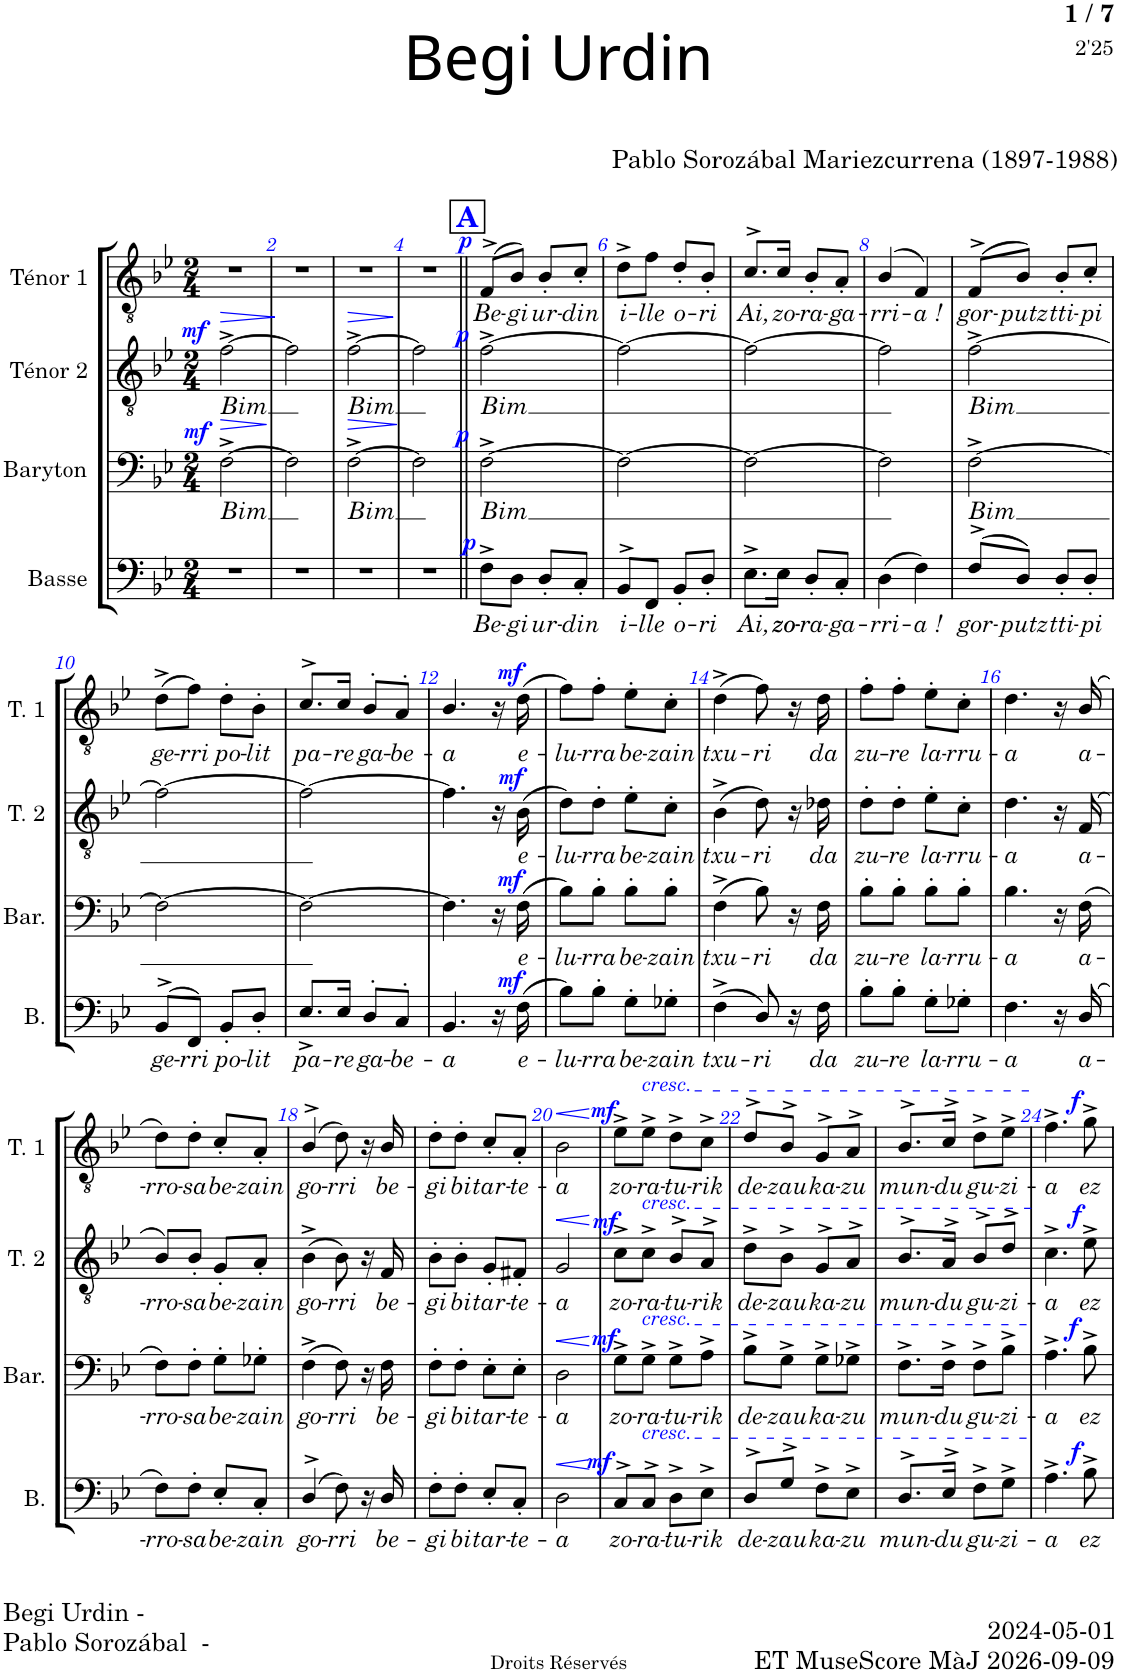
**kern	**text	**dynam	**kern	**text	**dynam	**kern	**text	**dynam	**kern	**text	**dynam	**kern
*part5	*part5	*part5	*part4	*part4	*part4	*part3	*part3	*part3	*part2	*part2	*part2	*part1
*staff5	*staff5	*staff5	*staff4	*staff4	*staff4	*staff3	*staff3	*staff3	*staff2	*staff2	*staff2	*staff1
*I"Basse	*	*	*I"Baryton	*	*	*I"Ténor 2	*	*	*I"Ténor 1	*	*	*I"Ténor
*I'B.	*	*	*I'Bar.	*	*	*I'T. 2	*	*	*I'T. 1	*	*	*I'T.
*clefF4	*	*	*clefF4	*	*	*clefGv2	*	*	*clefGv2	*	*	*clefGv2
*k[b-e-]	*	*	*k[b-e-]	*	*	*k[b-e-]	*	*	*k[b-e-]	*	*	*k[b-e-]
*M2/4	*	*	*M2/4	*	*	*M2/4	*	*	*M2/4	*	*	*M2/4
=1	=1	=1	=1	=1	=1	=1	=1	=1	=1	=1	=1	=1
!	!	!	!	!LO:LY:b	!LO:HP:b	!	!LO:LY:b	!LO:HP:b	!	!	!	!
!	!	!	!	!	!LO:DY:n=1:a	!	!	!LO:DY:n=1:a	!	!	!	!
2r	.	.	[2F^\	Bim	> mf	[2f^\	Bim	> mf	2r	.	.	2r
=2	=2	=2	=2	=2	=2	=2	=2	=2	=2	=2	=2	=2
2r	.	.	2F\]	.	.	2f\]	.	.	2r	.	.	2r
.	.	.	.	.	.	.	.	]	.	.	.	.
=3	=3	=3	=3	=3	=3	=3	=3	=3	=3	=3	=3	=3
!	!	!	!	!LO:LY:b	!LO:HP:b	!	!LO:LY:b	!LO:HP:b	!	!	!	!
2r	.	.	[2F^\	Bim	>	[2f^\	Bim	>	2r	.	.	2r
.	.	.	.	.	]	.	.	]	.	.	.	.
=4	=4	=4	=4	=4	=4	=4	=4	=4	=4	=4	=4	=4
2r	.	.	2F\]	.	.	2f\]	.	.	2r	.	.	2r
!!LO:REH:place=s1:a:B:cj:color=#0000FF:fs=14:t=A
=5||	=5||	=5||	=5||	=5||	=5||	=5||	=5||	=5||	=5||	=5||	=5||	=5||
!	!LO:LY:b	!LO:DY:a	!	!LO:LY:b	!LO:DY:a	!	!LO:LY:b	!LO:DY:a	!	!LO:LY:b	!LO:DY:a	!
8F^>\L	Be-	p	[2F^\	Bim	p	[2f^\	Bim	p	(>8F^>/L	Be-	p	2r
!	!LO:LY:b	!	!	!	!	!	!	!	!	!LO:LY:b	!	!
8D\J	-gi	.	.	.	.	.	.	.	8B-/J)	-gi	.	.
!	!LO:LY:b	!	!	!	!	!	!	!	!	!LO:LY:b	!	!
8D'/L	ur-	.	.	.	.	.	.	.	8B-'/L	ur-	.	.
!	!LO:LY:b	!	!	!	!	!	!	!	!	!LO:LY:b	!	!
8C'/J	-din	.	.	.	.	.	.	.	8c'/J	-din	.	.
=6	=6	=6	=6	=6	=6	=6	=6	=6	=6	=6	=6	=6
!	!LO:LY:b	!	!	!	!	!	!	!	!	!LO:LY:b	!	!
8BB-^>/L	i-	.	2F\_	.	.	2f\_	.	.	8d^\L	i-	.	2r
!	!LO:LY:b	!	!	!	!	!	!	!	!	!LO:LY:b	!	!
8FF/J	-lle	.	.	.	.	.	.	.	8f\J	-lle	.	.
!	!LO:LY:b	!	!	!	!	!	!	!	!	!LO:LY:b	!	!
8BB-'/L	o-	.	.	.	.	.	.	.	8d'/L	o-	.	.
!	!LO:LY:b	!	!	!	!	!	!	!	!	!LO:LY:b	!	!
8D'/J	-ri	.	.	.	.	.	.	.	8B-'/J	-ri	.	.
=7	=7	=7	=7	=7	=7	=7	=7	=7	=7	=7	=7	=7
!	!LO:LY:b	!	!	!	!	!	!	!	!	!LO:LY:b	!	!
8.E-^\L	Ai,	.	2F\_	.	.	2f\_	.	.	8.c^>/L	Ai,	.	2r
!	!LO:LY:b	!	!	!	!	!	!	!	!	!LO:LY:b	!	!
16E-\Jk	zo-	.	.	.	.	.	.	.	16c/Jk	zo-	.	.
!	!LO:LY:b	!	!	!	!	!	!	!	!	!LO:LY:b	!	!
8D'/L	-ra-	.	.	.	.	.	.	.	8B-'/L	-ra-	.	.
!	!LO:LY:b	!	!	!	!	!	!	!	!	!LO:LY:b	!	!
8C'/J	-ga-	.	.	.	.	.	.	.	8A'/J	-ga-	.	.
=8	=8	=8	=8	=8	=8	=8	=8	=8	=8	=8	=8	=8
!	!LO:LY:b	!	!	!	!	!	!	!	!	!LO:LY:b	!	!
(4D\	-rri-	.	2F\]	.	.	2f\]	.	.	(>4B-/	-rri-	.	2r
!	!LO:LY:b	!	!	!	!	!	!	!	!	!LO:LY:b	!	!
4F\)	-a !	.	.	.	.	.	.	.	4F/)	-a !	.	.
=9	=9	=9	=9	=9	=9	=9	=9	=9	=9	=9	=9	=9
!	!LO:LY:b	!	!	!LO:LY:b	!	!	!LO:LY:b	!	!	!LO:LY:b	!	!
(>8F^>/L	gor-	.	[2F^\	Bim	.	[2f^\	Bim	.	(>8F^>/L	gor-	.	2r
!	!LO:LY:b	!	!	!	!	!	!	!	!	!LO:LY:b	!	!
8D/J)	-putz	.	.	.	.	.	.	.	8B-/J)	-putz	.	.
!	!LO:LY:b	!	!	!	!	!	!	!	!	!LO:LY:b	!	!
8D'/L	tti-	.	.	.	.	.	.	.	8B-'/L	tti-	.	.
!	!LO:LY:b	!	!	!	!	!	!	!	!	!LO:LY:b	!	!
8D'/J	-pi	.	.	.	.	.	.	.	8c'/J	-pi	.	.
!!LO:LB:g=z
=10	=10	=10	=10	=10	=10	=10	=10	=10	=10	=10	=10	=10
!	!LO:LY:b	!	!	!	!	!	!	!	!	!LO:LY:b	!	!
(>8BB-^>/L	ge-	.	2F\_	.	.	2f\_	.	.	(8d^\L	ge-	.	2r
!	!LO:LY:b	!	!	!	!	!	!	!	!	!LO:LY:b	!	!
8FF/J)	rri	.	.	.	.	.	.	.	8f\J)	rri	.	.
!	!LO:LY:b	!	!	!	!	!	!	!	!	!LO:LY:b	!	!
8BB-'/L	po-	.	.	.	.	.	.	.	8d'\L	po-	.	.
!	!LO:LY:b	!	!	!	!	!	!	!	!	!LO:LY:b	!	!
8D'/J	-lit	.	.	.	.	.	.	.	8B-'\J	-lit	.	.
=11	=11	=11	=11	=11	=11	=11	=11	=11	=11	=11	=11	=11
!	!LO:LY:b	!	!	!	!	!	!	!	!	!LO:LY:b	!	!
8.E-^/L	pa-	.	2F\_	.	.	2f\_	.	.	8.c^>/L	pa-	.	2r
!	!LO:LY:b	!	!	!	!	!	!	!	!	!LO:LY:b	!	!
16E-/Jk	-re	.	.	.	.	.	.	.	16c/Jk	-re	.	.
!	!LO:LY:b	!	!	!	!	!	!	!	!	!LO:LY:b	!	!
8D'>/L	ga-	.	.	.	.	.	.	.	8B-'>/L	ga-	.	.
!	!LO:LY:b	!	!	!	!	!	!	!	!	!LO:LY:b	!	!
8C'>/J	-be-	.	.	.	.	.	.	.	8A'>/J	-be-	.	.
=12	=12	=12	=12	=12	=12	=12	=12	=12	=12	=12	=12	=12
!	!LO:LY:b	!	!	!	!	!	!	!	!	!LO:LY:b	!	!
4.BB-/	-a	.	4.F\]	.	.	4.f\]	.	.	4.B-/	-a	.	2r
16r	.	.	16r	.	.	16r	.	.	16r	.	.	.
!	!LO:LY:b	!LO:DY:a	!	!LO:LY:b	!LO:DY:a	!	!LO:LY:b	!LO:DY:a	!	!LO:LY:b	!LO:DY:a	!
(16F\	e-	mf	(16F\	e-	mf	(16B-\	e-	mf	(16d\	e-	mf	.
=13	=13	=13	=13	=13	=13	=13	=13	=13	=13	=13	=13	=13
!	!LO:LY:b	!	!	!LO:LY:b	!	!	!LO:LY:b	!	!	!LO:LY:b	!	!
8B-\L)	-lu-	.	8B-\L)	-lu-	.	8d\L)	-lu-	.	8f\L)	-lu-	.	2r
!	!LO:LY:b	!	!	!LO:LY:b	!	!	!LO:LY:b	!	!	!LO:LY:b	!	!
8B-'\J	-rra	.	8B-'\J	-rra	.	8d'\J	-rra	.	8f'\J	-rra	.	.
!	!LO:LY:b	!	!	!LO:LY:b	!	!	!LO:LY:b	!	!	!LO:LY:b	!	!
8G'\L	be-	.	8B-'\L	be-	.	8e-'\L	be-	.	8e-'\L	be-	.	.
!	!LO:LY:b	!	!	!LO:LY:b	!	!	!LO:LY:b	!	!	!LO:LY:b	!	!
8G-X'\J	-zain	.	8B-'\J	-zain	.	8c'\J	-zain	.	8c'\J	-zain	.	.
=14	=14	=14	=14	=14	=14	=14	=14	=14	=14	=14	=14	=14
!	!LO:LY:b	!	!	!LO:LY:b	!	!	!LO:LY:b	!	!	!LO:LY:b	!	!
(4F^\	txu-	.	(4F^\	txu-	.	(4B-^\	txu-	.	(4d^\	txu-	.	2r
!	!LO:LY:b	!	!	!LO:LY:b	!	!	!LO:LY:b	!	!	!LO:LY:b	!	!
8D/)	-ri	.	8B-\)	-ri	.	8d\)	-ri	.	8f\)	-ri	.	.
16r	.	.	16r	.	.	16r	.	.	16r	.	.	.
!	!LO:LY:b	!	!	!LO:LY:b	!	!	!LO:LY:b	!	!	!LO:LY:b	!	!
16F\	da	.	16F\	da	.	16d-X\	da	.	16d\	da	.	.
=15	=15	=15	=15	=15	=15	=15	=15	=15	=15	=15	=15	=15
!	!LO:LY:b	!	!	!LO:LY:b	!	!	!LO:LY:b	!	!	!LO:LY:b	!	!
8B-'\L	zu-	.	8B-'\L	zu-	.	8d'\L	zu-	.	8f'\L	zu-	.	2r
!	!LO:LY:b	!	!	!LO:LY:b	!	!	!LO:LY:b	!	!	!LO:LY:b	!	!
8B-'\J	-re	.	8B-'\J	-re	.	8d'\J	-re	.	8f'\J	-re	.	.
!	!LO:LY:b	!	!	!LO:LY:b	!	!	!LO:LY:b	!	!	!LO:LY:b	!	!
8G'\L	la-	.	8B-'\L	la-	.	8e-'\L	la-	.	8e-'\L	la-	.	.
!	!LO:LY:b	!	!	!LO:LY:b	!	!	!LO:LY:b	!	!	!LO:LY:b	!	!
8G-X'\J	-rru-	.	8B-'\J	-rru-	.	8c'\J	-rru-	.	8c'\J	-rru-	.	.
=16	=16	=16	=16	=16	=16	=16	=16	=16	=16	=16	=16	=16
!	!LO:LY:b	!	!	!LO:LY:b	!	!	!LO:LY:b	!	!	!LO:LY:b	!	!
4.F\	-a	.	4.B-\	-a	.	4.d\	-a	.	4.d\	-a	.	2r
16r	.	.	16r	.	.	16r	.	.	16r	.	.	.
!	!LO:LY:b	!	!	!LO:LY:b	!	!	!LO:LY:b	!	!	!LO:LY:b	!	!
(16D/	a-	.	(16F\	a-	.	(>16F/	a-	.	(16B-/	a-	.	.
!!LO:LB:g=z
=17	=17	=17	=17	=17	=17	=17	=17	=17	=17	=17	=17	=17
!	!LO:LY:b	!	!	!LO:LY:b	!	!	!LO:LY:b	!	!	!LO:LY:b	!	!
8F\L)	-rro-	.	8F\L)	-rro-	.	8B-/L)	-rro-	.	8d\L)	-rro-	.	2r
!	!LO:LY:b	!	!	!LO:LY:b	!	!	!LO:LY:b	!	!	!LO:LY:b	!	!
8F'\J	-sa	.	8F'\J	-sa	.	8B-'/J	-sa	.	8d'\J	-sa	.	.
!	!LO:LY:b	!	!	!LO:LY:b	!	!	!LO:LY:b	!	!	!LO:LY:b	!	!
8E-'/L	be-	.	8G'\L	be-	.	8G'/L	be-	.	8c'/L	be-	.	.
!	!LO:LY:b	!	!	!LO:LY:b	!	!	!LO:LY:b	!	!	!LO:LY:b	!	!
8C'/J	-zain	.	8G-X'\J	-zain	.	8A'/J	-zain	.	8A'/J	-zain	.	.
=18	=18	=18	=18	=18	=18	=18	=18	=18	=18	=18	=18	=18
!	!LO:LY:b	!	!	!LO:LY:b	!	!	!LO:LY:b	!	!	!LO:LY:b	!	!
(4D^>/	go-	.	(4F^\	go-	.	(4B-^\	go-	.	(4B-^>/	go-	.	2r
!	!LO:LY:b	!	!	!LO:LY:b	!	!	!LO:LY:b	!	!	!LO:LY:b	!	!
8F\)	-rri	.	8F\)	-rri	.	8B-\)	-rri	.	8d\)	-rri	.	.
16r	.	.	16r	.	.	16r	.	.	16r	.	.	.
!	!LO:LY:b	!	!	!LO:LY:b	!	!	!LO:LY:b	!	!	!LO:LY:b	!	!
16D/	be-	.	16F\	be-	.	16F/	be-	.	16B-/	be-	.	.
=19	=19	=19	=19	=19	=19	=19	=19	=19	=19	=19	=19	=19
!	!LO:LY:b	!	!	!LO:LY:b	!	!	!LO:LY:b	!	!	!LO:LY:b	!	!
8F'\L	-gi	.	8F'\L	-gi	.	8B-'\L	-gi	.	8d'\L	-gi	.	2r
!	!LO:LY:b	!	!	!LO:LY:b	!	!	!LO:LY:b	!	!	!LO:LY:b	!	!
8F'\J	bi	.	8F'\J	bi	.	8B-'\J	bi	.	8d'\J	bi	.	.
!	!LO:LY:b	!	!	!LO:LY:b	!	!	!LO:LY:b	!	!	!LO:LY:b	!	!
8E-'/L	tar-	.	8E-'\L	tar-	.	8G'/L	tar-	.	8c'/L	tar-	.	.
!	!LO:LY:b	!	!	!LO:LY:b	!	!	!LO:LY:b	!	!	!LO:LY:b	!	!
8C'/J	-te-	.	8E-'\J	-te-	.	8F#X'/J	-te-	.	8A'/J	-te-	.	.
=20	=20	=20	=20	=20	=20	=20	=20	=20	=20	=20	=20	=20
!	!LO:LY:b	!	!	!LO:LY:b	!	!	!LO:LY:b	!LO:HP:b	!	!LO:LY:b	!LO:HP:b	!
2D\	-a	.	2D\	-a	.	2G/	-a	<	2B-\	-a	<	2r
.	.	.	.	.	]	.	.	[	.	.	[	.
=21	=21	=21	=21	=21	=21	=21	=21	=21	=21	=21	=21	=21
!	!LO:LY:b	!LO:DY:a	!	!LO:LY:b	!LO:DY:a	!	!LO:LY:b	!LO:DY:a	!	!LO:LY:b	!LO:DY:a	!
8C^>/L	zo-	mf	8G^\L	zo-	mf	8c^\L	zo-	mf	8e-^\L	zo-	mf	2r
!	!	!	!	!	!	!	!	!	!LO:TX:a:i:color=#0000FF:t=cresc.	!	!	!
!	!	!	!	!	!	!LO:TX:a:i:color=#0000FF:t=cresc.	!	!	!	!	!	!
!	!	!	!LO:TX:a:i:color=#0000FF:t=cresc.	!	!	!	!	!	!	!	!	!
!LO:TX:a:i:color=#0000FF:t=cresc.	!	!	!	!	!	!	!	!	!	!	!	!
!	!LO:LY:b	!	!	!LO:LY:b	!	!	!LO:LY:b	!	!	!LO:LY:b	!	!
8C^>/J	-ra-	.	8G^\J	-ra-	.	8c^\J	-ra-	.	8e-^\J	-ra-	.	.
!	!LO:LY:b	!	!	!LO:LY:b	!	!	!LO:LY:b	!	!	!LO:LY:b	!	!
8D^>\L	-tu-	.	8G^\L	-tu-	.	8B-^>/L	-tu-	.	8d^\L	-tu-	.	.
!	!LO:LY:b	!	!	!LO:LY:b	!	!	!LO:LY:b	!	!	!LO:LY:b	!	!
8E-^>\J	-rik	.	8A^\J	-rik	.	8A^>/J	-rik	.	8c^\J	-rik	.	.
=22	=22	=22	=22	=22	=22	=22	=22	=22	=22	=22	=22	=22
!	!LO:LY:b	!	!	!LO:LY:b	!	!	!LO:LY:b	!	!	!LO:LY:b	!	!
8D^>/L	de-	.	8B-^\L	de-	.	8d^\L	de-	.	8d^>/L	de-	.	2r
!	!LO:LY:b	!	!	!LO:LY:b	!	!	!LO:LY:b	!	!	!LO:LY:b	!	!
8G^>/J	-zau	.	8G^\J	-zau	.	8B-^\J	-zau	.	8B-^>/J	-zau	.	.
!	!LO:LY:b	!	!	!LO:LY:b	!	!	!LO:LY:b	!	!	!LO:LY:b	!	!
8F^\L	ka-	.	8G^\L	ka-	.	8G^>/L	ka-	.	8G^>/L	ka-	.	.
!	!LO:LY:b	!	!	!LO:LY:b	!	!	!LO:LY:b	!	!	!LO:LY:b	!	!
8E-^\J	-zu	.	8G-X^\J	-zu	.	8A^>/J	-zu	.	8A^>/J	-zu	.	.
=23	=23	=23	=23	=23	=23	=23	=23	=23	=23	=23	=23	=23
!	!LO:LY:b	!	!	!LO:LY:b	!	!	!LO:LY:b	!	!	!LO:LY:b	!	!
8.D^>/L	mun-	.	8.F^\L	mun-	.	8.B-^>/L	mun-	.	8.B-^>/L	mun-	.	2r
!	!LO:LY:b	!	!	!LO:LY:b	!	!	!LO:LY:b	!	!	!LO:LY:b	!	!
16E-^>/Jk	-du	.	16F^\Jk	-du	.	16A^>/Jk	-du	.	16c^>/Jk	-du	.	.
!	!LO:LY:b	!	!	!LO:LY:b	!	!	!LO:LY:b	!	!	!LO:LY:b	!	!
8F^\L	gu-	.	8F^\L	gu-	.	8B-^>/L	gu-	.	8d^\L	gu-	.	.
!	!LO:LY:b	!	!	!LO:LY:b	!	!	!LO:LY:b	!	!	!LO:LY:b	!	!
8G^\J	-zi-	.	8B-^\J	-zi-	.	8d^>/J	-zi-	.	8e-^\J	-zi-	.	.
=24	=24	=24	=24	=24	=24	=24	=24	=24	=24	=24	=24	=24
!	!LO:LY:b	!	!	!LO:LY:b	!	!	!LO:LY:b	!	!	!LO:LY:b	!	!
4.A^\	-a	.	4.A^\	-a	.	4.c^\	-a	.	4.f^\	-a	.	2r
!	!LO:LY:b	!LO:DY:a	!	!LO:LY:b	!LO:DY:a	!	!LO:LY:b	!LO:DY:a	!	!LO:LY:b	!LO:DY:a	!
8B-^\	ez	f	8B-^\	ez	f	8e-^\	ez	f	8g^\	ez	f	.
=	=	=	=	=	=	=	=	=	=	=	=	=
*-	*-	*-	*-	*-	*-	*-	*-	*-	*-	*-	*-	*-
